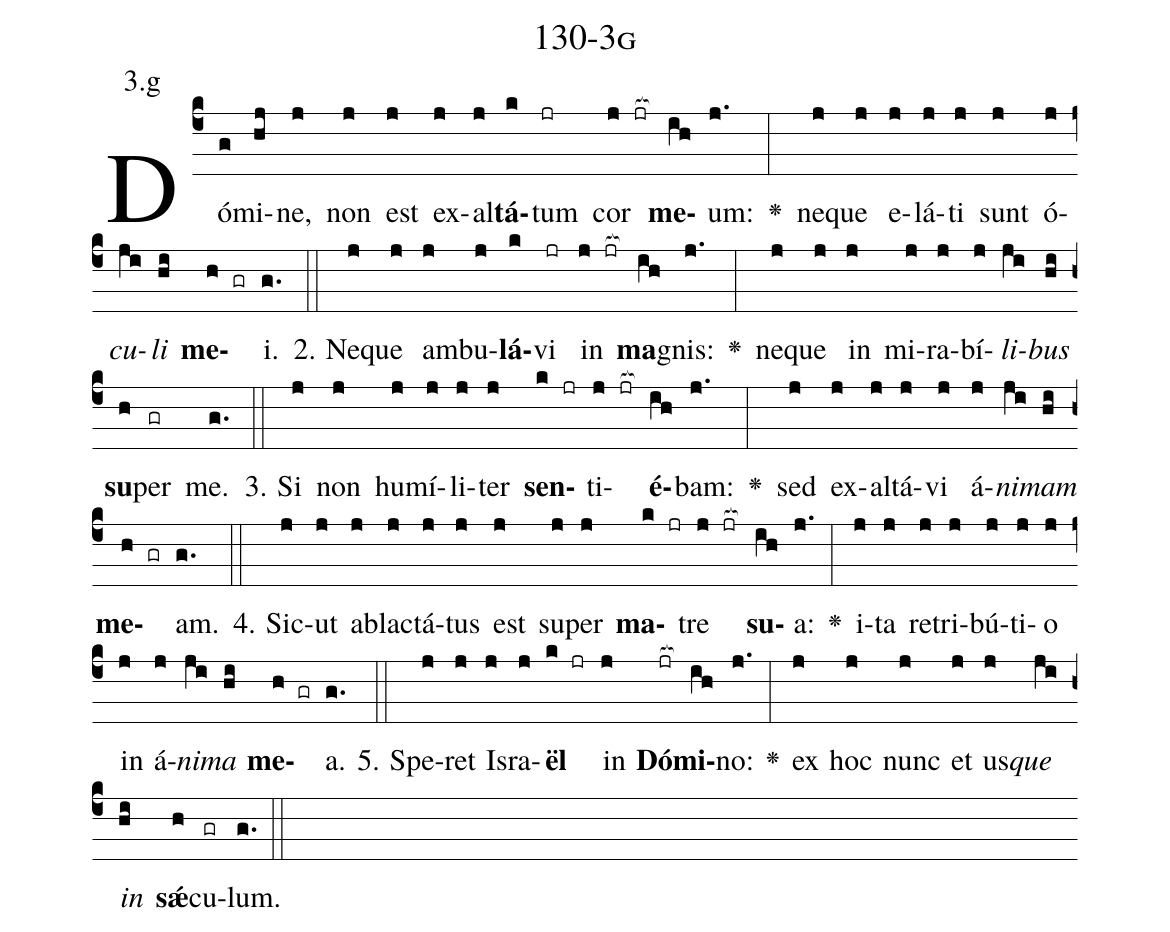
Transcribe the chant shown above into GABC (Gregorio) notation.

name: 130-3g;
annotation: 3.g;
%%
(c4)Dó(g)mi(hj)ne,(j) non(j) est(j) ex(j)al(j)<b>tá</b>(k)tum(jr) cor(j jr[ocb:1{]) <b>me</b>(ih[ocb:0}])um:(j.) <v>\greheightstar</v>(:) ne(j)que(j) e(j)lá(j)ti(j) sunt(j) ó(j)<i>cu</i>(ji)<i>li</i>(hi) <b>me</b>(h gr)i.(g.) (::)
2. Ne(j)que(j) am(j)bu(j)<b>lá</b>(k)vi(jr) in(j jr[ocb:1{]) <b>ma</b>(ih[ocb:0}])gnis:(j.) <v>\greheightstar</v>(:) ne(j)que(j) in(j) mi(j)ra(j)bí(j)<i>li</i>(ji)<i>bus</i>(hi) <b>su</b>(h)per(gr) me.(g.) (::)
3. Si(j) non(j) hu(j)mí(j)li(j)ter(j) <b>sen</b>(k jr)ti(j jr[ocb:1{])<b>é</b>(ih[ocb:0}])bam:(j.) <v>\greheightstar</v>(:) sed(j) ex(j)al(j)tá(j)vi(j) á(j)<i>ni</i>(ji)<i>mam</i>(hi) <b>me</b>(h gr)am.(g.) (::)
4. Sic(j)ut(j) ab(j)lac(j)tá(j)tus(j) est(j) su(j)per(j) <b>ma</b>(k jr)tre(j jr[ocb:1{]) <b>su</b>(ih[ocb:0}])a:(j.) <v>\greheightstar</v>(:) i(j)ta(j) re(j)tri(j)bú(j)ti(j)o(j) in(j) á(j)<i>ni</i>(ji)<i>ma</i>(hi) <b>me</b>(h gr)a.(g.) (::)
5. Spe(j)ret(j) Is(j)ra(j)<b>ël</b>(k jr) in(j) <b>Dó</b>(jr[ocb:1{])<b>mi</b>(ih[ocb:0}])no:(j.) <v>\greheightstar</v>(:) ex(j) hoc(j) nunc(j) et(j) us(j)<i>que</i>(ji) <i>in</i>(hi) <b>sǽ</b>(h)cu(gr)lum.(g.) (::)
